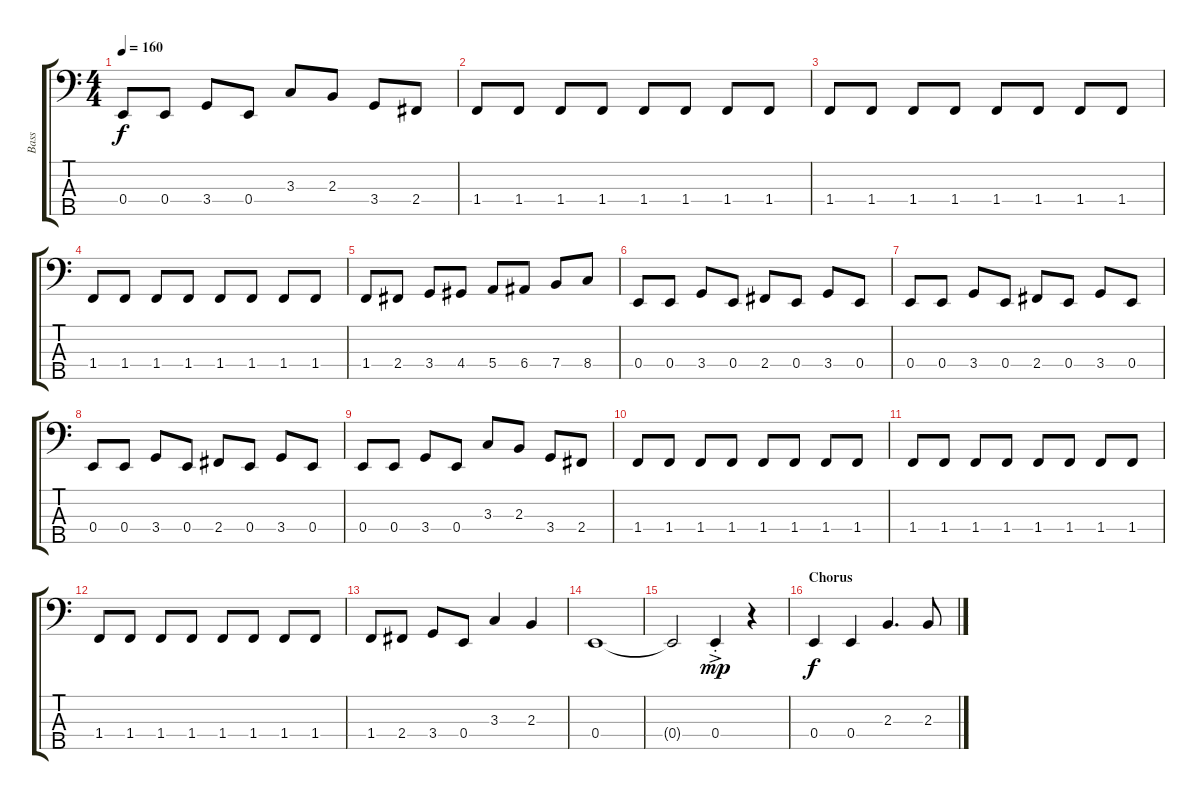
\track ("Bass" "Bass") {instrument electricbassfinger}
\staff {score tabs}
\tuning (G2 D2 A1 E1 B0) {hide}
\ts (4 4)
\tempo 160
\clef f4
\ks c
0.4.8{dy f} 0.4.8 3.4.8 0.4.8 3.3.8 2.3.8 3.4.8 2.4.8 |
1.4.8 1.4.8 1.4.8 1.4.8 1.4.8 1.4.8 1.4.8 1.4.8 |
1.4.8 1.4.8 1.4.8 1.4.8 1.4.8 1.4.8 1.4.8 1.4.8 |
1.4.8 1.4.8 1.4.8 1.4.8 1.4.8 1.4.8 1.4.8 1.4.8 |
1.4.8 2.4.8 3.4.8 4.4.8 5.4.8 6.4.8 7.4.8 8.4.8 |
0.4.8 0.4.8 3.4.8 0.4.8 2.4.8 0.4.8 3.4.8 0.4.8 |
0.4.8 0.4.8 3.4.8 0.4.8 2.4.8 0.4.8 3.4.8 0.4.8 |
0.4.8 0.4.8 3.4.8 0.4.8 2.4.8 0.4.8 3.4.8 0.4.8 |
0.4.8 0.4.8 3.4.8 0.4.8 3.3.8 2.3.8 3.4.8 2.4.8 |
1.4.8 1.4.8 1.4.8 1.4.8 1.4.8 1.4.8 1.4.8 1.4.8 |
1.4.8 1.4.8 1.4.8 1.4.8 1.4.8 1.4.8 1.4.8 1.4.8 |
1.4.8 1.4.8 1.4.8 1.4.8 1.4.8 1.4.8 1.4.8 1.4.8 |
1.4.8 2.4.8 3.4.8 0.4.8 3.3.4 2.3.4 |
0.4.1 |
0.4{t}.2 0.4{ac st}.4{dy mp} r.4 |
\section ("" "Chorus")
0.4.4{dy f} 0.4.4 2.3.4{d} 2.3.8
